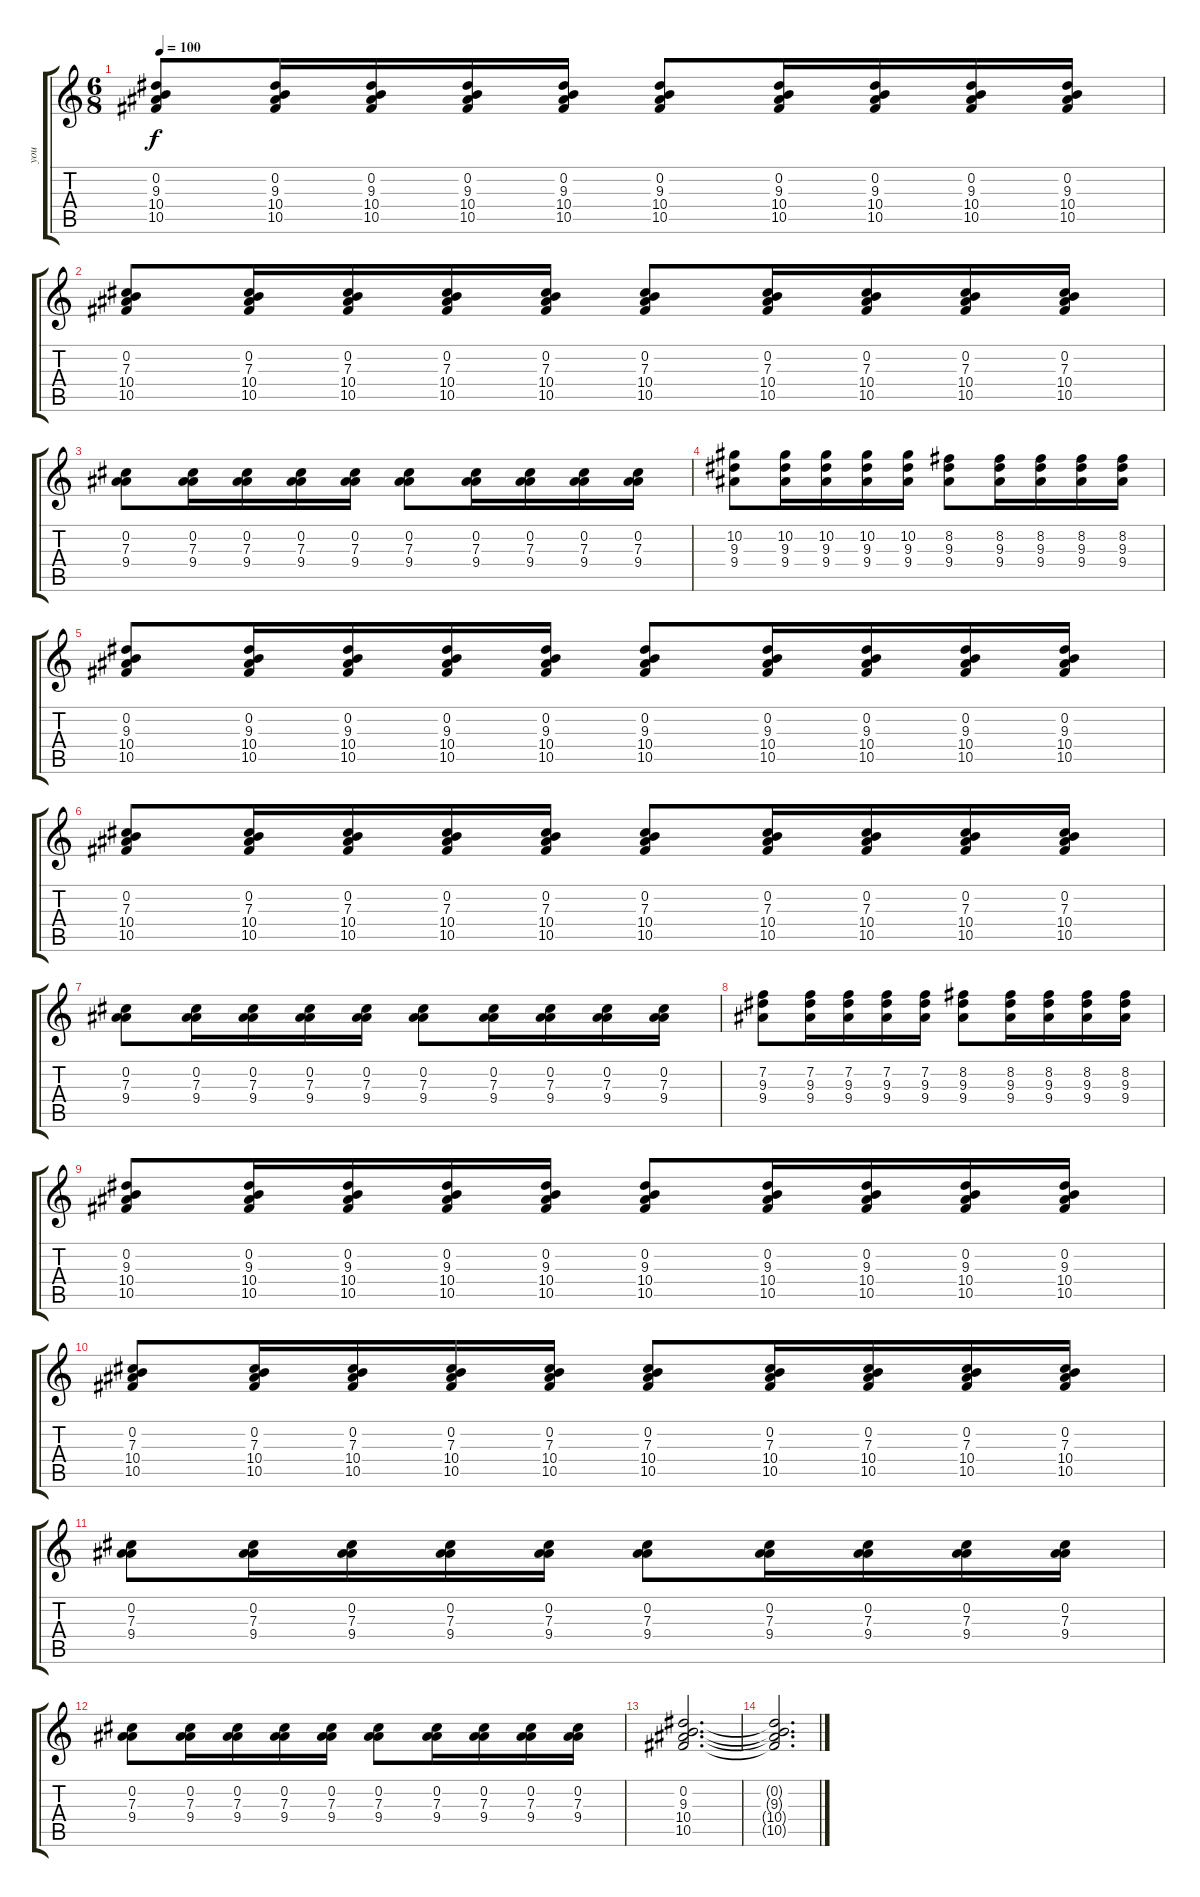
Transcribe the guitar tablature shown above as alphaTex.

\track ("you" "you") {instrument electricguitarjazz}
\staff {score tabs}
\tuning (Eb4 Bb3 Gb3 Db3 Ab2 Eb2) {hide}
\ts (6 8)
\tempo 100
\clef g2
\ks c
(0.2 9.3 10.4 10.5).8{dy f} (0.2 9.3 10.4 10.5).16 (0.2 9.3 10.4 10.5).16 (0.2 9.3 10.4 10.5).16 (0.2 9.3 10.4 10.5).16 (0.2 9.3 10.4 10.5).8 (0.2 9.3 10.4 10.5).16 (0.2 9.3 10.4 10.5).16 (0.2 9.3 10.4 10.5).16 (0.2 9.3 10.4 10.5).16 |
(0.2 7.3 10.4 10.5).8 (0.2 7.3 10.4 10.5).16 (0.2 7.3 10.4 10.5).16 (0.2 7.3 10.4 10.5).16 (0.2 7.3 10.4 10.5).16 (0.2 7.3 10.4 10.5).8 (0.2 7.3 10.4 10.5).16 (0.2 7.3 10.4 10.5).16 (0.2 7.3 10.4 10.5).16 (0.2 7.3 10.4 10.5).16 |
(0.2 7.3 9.4).8 (0.2 7.3 9.4).16 (0.2 7.3 9.4).16 (0.2 7.3 9.4).16 (0.2 7.3 9.4).16 (0.2 7.3 9.4).8 (0.2 7.3 9.4).16 (0.2 7.3 9.4).16 (0.2 7.3 9.4).16 (0.2 7.3 9.4).16 |
(10.2 9.3 9.4).8 (10.2 9.3 9.4).16 (10.2 9.3 9.4).16 (10.2 9.3 9.4).16 (10.2 9.3 9.4).16 (8.2 9.3 9.4).8 (8.2 9.3 9.4).16 (8.2 9.3 9.4).16 (8.2 9.3 9.4).16 (8.2 9.3 9.4).16 |
(0.2 9.3 10.4 10.5).8 (0.2 9.3 10.4 10.5).16 (0.2 9.3 10.4 10.5).16 (0.2 9.3 10.4 10.5).16 (0.2 9.3 10.4 10.5).16 (0.2 9.3 10.4 10.5).8 (0.2 9.3 10.4 10.5).16 (0.2 9.3 10.4 10.5).16 (0.2 9.3 10.4 10.5).16 (0.2 9.3 10.4 10.5).16 |
(0.2 7.3 10.4 10.5).8 (0.2 7.3 10.4 10.5).16 (0.2 7.3 10.4 10.5).16 (0.2 7.3 10.4 10.5).16 (0.2 7.3 10.4 10.5).16 (0.2 7.3 10.4 10.5).8 (0.2 7.3 10.4 10.5).16 (0.2 7.3 10.4 10.5).16 (0.2 7.3 10.4 10.5).16 (0.2 7.3 10.4 10.5).16 |
(0.2 7.3 9.4).8 (0.2 7.3 9.4).16 (0.2 7.3 9.4).16 (0.2 7.3 9.4).16 (0.2 7.3 9.4).16 (0.2 7.3 9.4).8 (0.2 7.3 9.4).16 (0.2 7.3 9.4).16 (0.2 7.3 9.4).16 (0.2 7.3 9.4).16 |
(7.2 9.3 9.4).8 (7.2 9.3 9.4).16 (7.2 9.3 9.4).16 (7.2 9.3 9.4).16 (7.2 9.3 9.4).16 (8.2 9.3 9.4).8 (8.2 9.3 9.4).16 (8.2 9.3 9.4).16 (8.2 9.3 9.4).16 (8.2 9.3 9.4).16 |
(0.2 9.3 10.4 10.5).8 (0.2 9.3 10.4 10.5).16 (0.2 9.3 10.4 10.5).16 (0.2 9.3 10.4 10.5).16 (0.2 9.3 10.4 10.5).16 (0.2 9.3 10.4 10.5).8 (0.2 9.3 10.4 10.5).16 (0.2 9.3 10.4 10.5).16 (0.2 9.3 10.4 10.5).16 (0.2 9.3 10.4 10.5).16 |
(0.2 7.3 10.4 10.5).8 (0.2 7.3 10.4 10.5).16 (0.2 7.3 10.4 10.5).16 (0.2 7.3 10.4 10.5).16 (0.2 7.3 10.4 10.5).16 (0.2 7.3 10.4 10.5).8 (0.2 7.3 10.4 10.5).16 (0.2 7.3 10.4 10.5).16 (0.2 7.3 10.4 10.5).16 (0.2 7.3 10.4 10.5).16 |
(0.2 7.3 9.4).8 (0.2 7.3 9.4).16 (0.2 7.3 9.4).16 (0.2 7.3 9.4).16 (0.2 7.3 9.4).16 (0.2 7.3 9.4).8 (0.2 7.3 9.4).16 (0.2 7.3 9.4).16 (0.2 7.3 9.4).16 (0.2 7.3 9.4).16 |
(0.2 7.3 9.4).8 (0.2 7.3 9.4).16 (0.2 7.3 9.4).16 (0.2 7.3 9.4).16 (0.2 7.3 9.4).16 (0.2 7.3 9.4).8 (0.2 7.3 9.4).16 (0.2 7.3 9.4).16 (0.2 7.3 9.4).16 (0.2 7.3 9.4).16 |
(0.2 9.3 10.4 10.5).2{d} |
(0.2{t} 9.3{t} 10.4{t} 10.5{t}).2{d}
